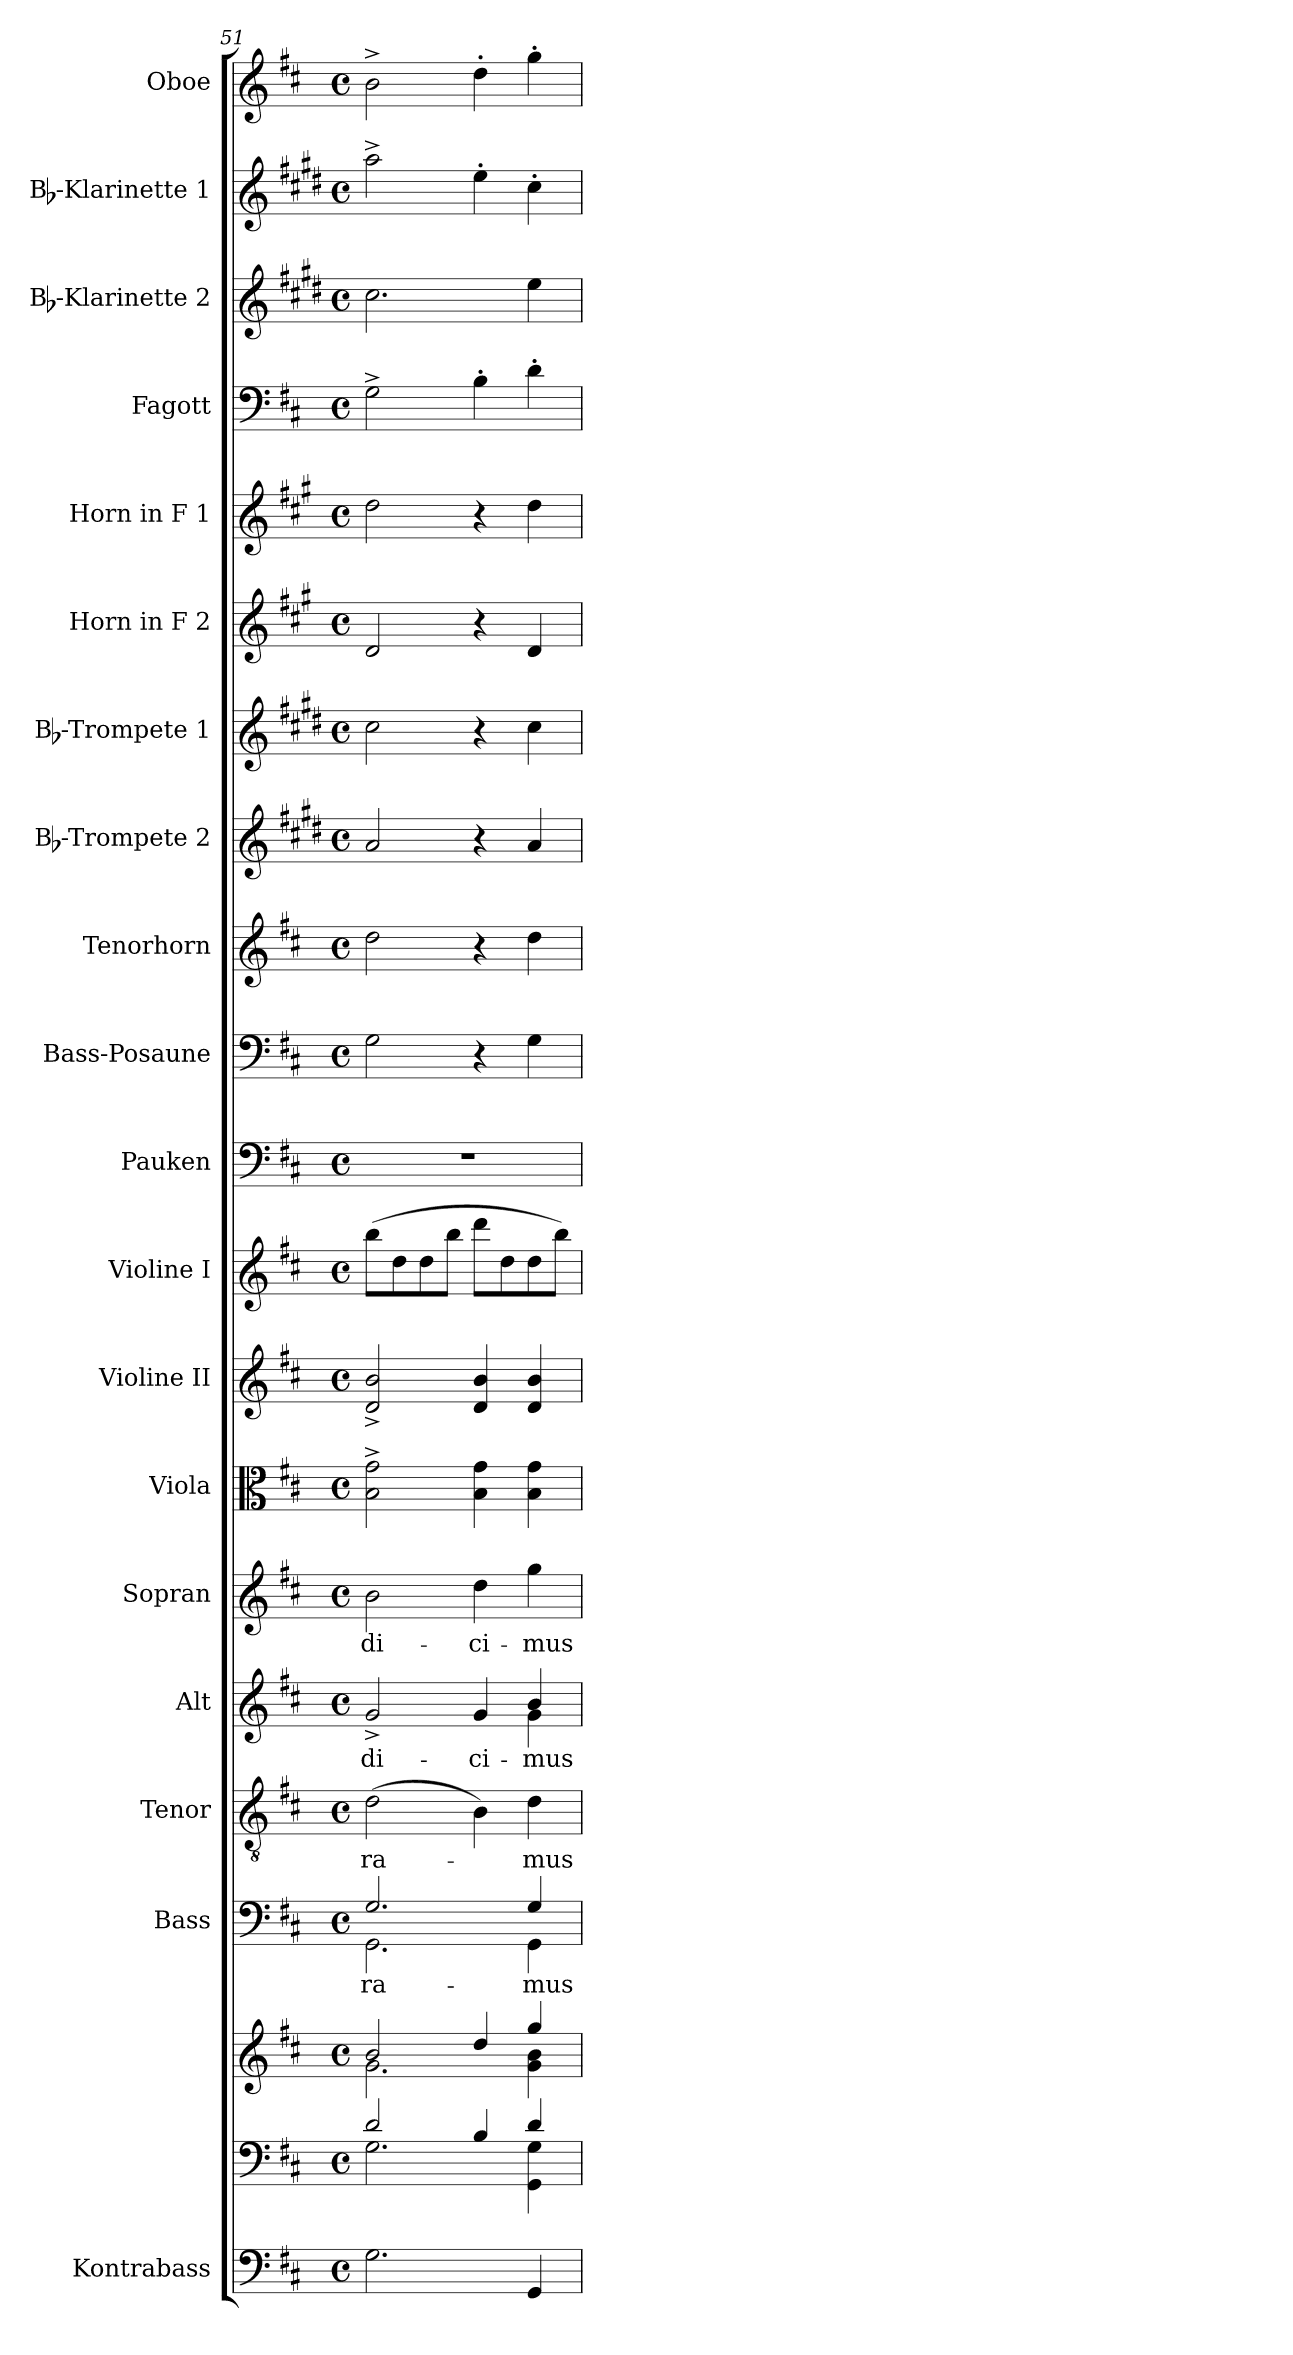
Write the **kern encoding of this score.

**kern	**kern	**kern	**kern	**text	**kern	**text	**kern	**text	**kern	**text	**kern	**kern	**kern	**kern	**kern	**kern	**kern	**kern	**kern	**kern	**kern	**kern	**kern	**kern
*part20	*part19	*part19	*part18	*part18	*part17	*part17	*part16	*part16	*part15	*part15	*part14	*part13	*part12	*part11	*part10	*part9	*part8	*part7	*part6	*part5	*part4	*part3	*part2	*part1
*staff21	*staff20	*staff19	*staff18	*staff18	*staff17	*staff17	*staff16	*staff16	*staff15	*staff15	*staff14	*staff13	*staff12	*staff11	*staff10	*staff9	*staff8	*staff7	*staff6	*staff5	*staff4	*staff3	*staff2	*staff1
*I"Kontrabass	*	*	*I"Bass	*	*I"Tenor	*	*I"Alt	*	*I"Sopran	*	*I"Viola	*I"Violine II	*I"Violine I	*I"Pauken	*I"Bass-Posaune	*I"Tenorhorn	*I"Bb-Trompete 2	*I"Bb-Trompete 1	*I"Horn in F 2	*I"Horn in F 1	*I"Fagott	*I"Bb-Klarinette 2	*I"Bb-Klarinette 1	*I"Oboe
*I'Kb.	*	*	*I'B.	*	*I'T.	*	*I'A.	*	*I'S.	*	*I'Vla.	*I'Vl. II	*I'Vl. I	*I'Pk.	*I'B. Pos.	*I'T. Hrn.	*I'Bb Trp. 2	*I'Bb Trp. 1	*	*	*I'Fg.	*I'Bb Kl. 2	*I'Bb Kl. 1	*I'Ob.
*clefF4	*clefF4	*clefG2	*clefF4	*	*clefGv2	*	*clefG2	*	*clefG2	*	*clefC3	*clefG2	*clefG2	*clefF4	*clefF4	*clefG2	*clefG2	*clefG2	*clefG2	*clefG2	*clefF4	*clefG2	*clefG2	*clefG2
*ITrd7c12	*	*	*	*	*	*	*	*	*	*	*	*	*	*	*	*ITrd8c14	*ITrd1c2	*ITrd1c2	*ITrd4c7	*ITrd4c7	*	*ITrd1c2	*ITrd1c2	*
*k[f#c#]	*k[f#c#]	*k[f#c#]	*k[f#c#]	*	*k[f#c#]	*	*k[f#c#]	*	*k[f#c#]	*	*k[f#c#]	*k[f#c#]	*k[f#c#]	*k[f#c#]	*k[f#c#]	*k[f#c#]	*k[f#c#]	*k[f#c#]	*k[f#c#]	*k[f#c#]	*k[f#c#]	*k[f#c#]	*k[f#c#]	*k[f#c#]
*D:	*D:	*D:	*D:	*	*D:	*	*D:	*	*D:	*	*D:	*D:	*D:	*D:	*D:	*D:	*D:	*D:	*D:	*D:	*D:	*D:	*D:	*D:
*M4/4	*M4/4	*M4/4	*M4/4	*	*M4/4	*	*M4/4	*	*M4/4	*	*M4/4	*M4/4	*M4/4	*M4/4	*M4/4	*M4/4	*M4/4	*M4/4	*M4/4	*M4/4	*M4/4	*M4/4	*M4/4	*M4/4
*met(c)	*met(c)	*met(c)	*met(c)	*	*met(c)	*	*met(c)	*	*met(c)	*	*met(c)	*met(c)	*met(c)	*met(c)	*met(c)	*met(c)	*met(c)	*met(c)	*met(c)	*met(c)	*met(c)	*met(c)	*met(c)	*met(c)
=51	=51	=51	=51	=51	=51	=51	=51	=51	=51	=51	=51	=51	=51	=51	=51	=51	=51	=51	=51	=51	=51	=51	=51	=51
*	*^	*^	*	*	*	*	*	*	*	*	*	*	*	*	*	*	*	*	*	*	*	*	*	*
!	!	!	!	!	!	!LO:LY:b	!	!LO:LY:b	!	!LO:LY:b	!	!LO:LY:b	!	!	!	!	!	!	!	!	!	!	!	!	!	!
*	*	*	*	*	*^	*	*	*	*^	*	*	*	*	*	*	*	*	*	*	*	*	*	*	*	*	*
2.GG\	2d/	2.G\	2b/	2.g\	2.G/	2.GG\	-ra-	(>2d\	-ra-	2g^>/	2.ryy	-di-	2b\	-di-	2B\^> 2g\^>	2d/^< 2b/^<	(>8bb\L	1r	2G\	2d\	2g/	2b\	2G/	2g\	2G^>\	2.b\	2gg^>\	2b^>\
.	.	.	.	.	.	.	.	.	.	.	.	.	.	.	.	.	8dd\	.	.	.	.	.	.	.	.	.	.	.
.	.	.	.	.	.	.	.	.	.	.	.	.	.	.	.	.	8dd\	.	.	.	.	.	.	.	.	.	.	.
.	.	.	.	.	.	.	.	.	.	.	.	.	.	.	.	.	8bb\J	.	.	.	.	.	.	.	.	.	.	.
!	!	!	!	!	!	!	!	!	!	!	!	!LO:LY:b	!	!LO:LY:b	!	!	!	!	!	!	!	!	!	!	!	!	!	!
.	4B/	.	4dd/	.	.	.	.	4B\)	.	4g/	.	-ci-	4dd\	-ci-	4B\ 4g\	4d/ 4b/	8ddd\L	.	4r	4r	4r	4r	4r	4r	4B'>\	.	4dd'>\	4dd'>\
.	.	.	.	.	.	.	.	.	.	.	.	.	.	.	.	.	8dd\	.	.	.	.	.	.	.	.	.	.	.
!	!	!	!	!	!	!	!LO:LY:b	!	!LO:LY:b	!	!	!LO:LY:b	!	!LO:LY:b	!	!	!	!	!	!	!	!	!	!	!	!	!	!
4GGG/	4d/	4GG\ 4G\	4gg/	4g\ 4b\	4G/	4GG\	-mus	4d\	-mus	4b/	4g\	-mus	4gg\	-mus	4B\ 4g\	4d/ 4b/	8dd\	.	4G\	4d\	4g/	4b\	4G/	4g\	4d'>\	4dd\	4b'>\	4gg'>\
.	.	.	.	.	.	.	.	.	.	.	.	.	.	.	.	.	8bb\J)	.	.	.	.	.	.	.	.	.	.	.
*	*v	*v	*	*	*v	*v	*	*	*	*v	*v	*	*	*	*	*	*	*	*	*	*	*	*	*	*	*	*	*
*	*	*v	*v	*	*	*	*	*	*	*	*	*	*	*	*	*	*	*	*	*	*	*	*	*	*
=	=	=	=	=	=	=	=	=	=	=	=	=	=	=	=	=	=	=	=	=	=	=	=	=
*-	*-	*-	*-	*-	*-	*-	*-	*-	*-	*-	*-	*-	*-	*-	*-	*-	*-	*-	*-	*-	*-	*-	*-	*-
